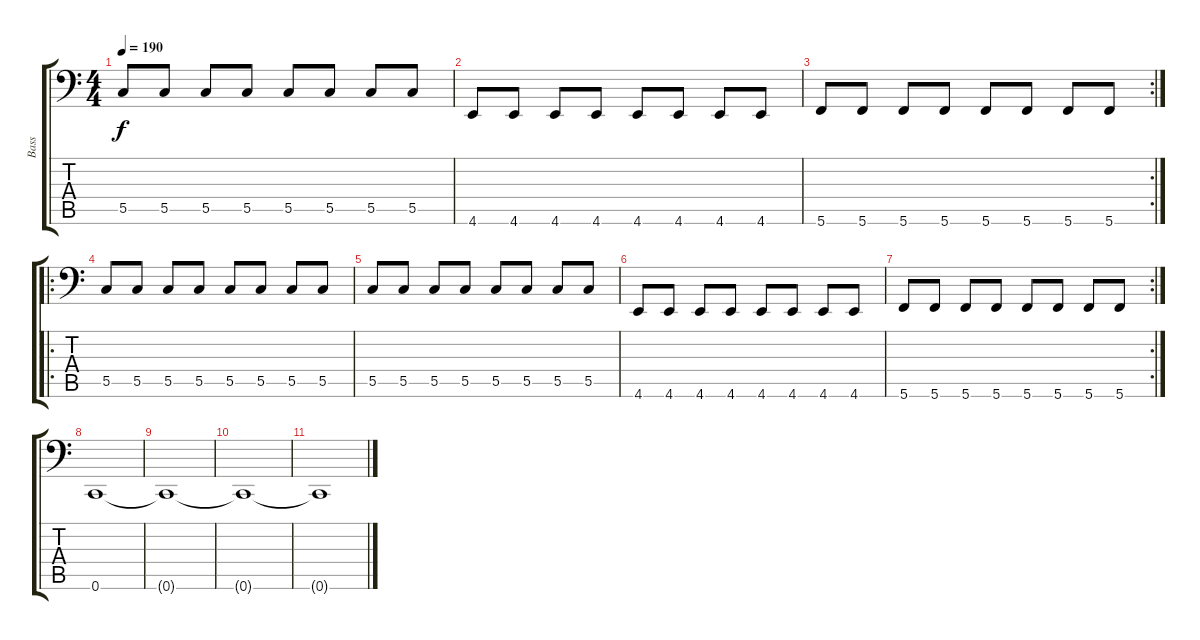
\track ("Bass" "Bass") {instrument electricbasspick}
\staff {score tabs}
\tuning (D3 A2 F2 C2 G1 C1) {hide}
\ts (4 4)
\tempo 190
\clef f4
\ks c
5.5.8{dy f} 5.5.8 5.5.8 5.5.8 5.5.8 5.5.8 5.5.8 5.5.8 |
4.6.8 4.6.8 4.6.8 4.6.8 4.6.8 4.6.8 4.6.8 4.6.8 |
\rc 2
5.6.8 5.6.8 5.6.8 5.6.8 5.6.8 5.6.8 5.6.8 5.6.8 |
\ro
5.5.8 5.5.8 5.5.8 5.5.8 5.5.8 5.5.8 5.5.8 5.5.8 |
5.5.8 5.5.8 5.5.8 5.5.8 5.5.8 5.5.8 5.5.8 5.5.8 |
4.6.8 4.6.8 4.6.8 4.6.8 4.6.8 4.6.8 4.6.8 4.6.8 |
\rc 2
5.6.8 5.6.8 5.6.8 5.6.8 5.6.8 5.6.8 5.6.8 5.6.8 |
0.6.1 |
0.6{t}.1 |
0.6{t}.1 |
0.6{t}.1
